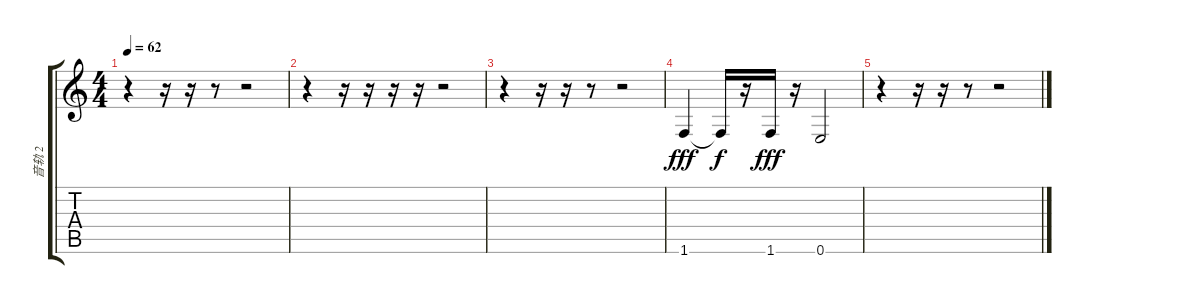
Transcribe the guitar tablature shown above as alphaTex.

\track ("音轨 2" "音轨 2") {instrument electricbassfinger}
\staff {score tabs}
\tuning (E4 B3 G3 D3 A2 E2) {hide}
\ts (4 4)
\tempo 62
\clef g2
\ks c
r.4{dy fff} r.16 r.16 r.8 r.2 |
r.4 r.16 r.16 r.16 r.16 r.2 |
r.4 r.16 r.16 r.8 r.2 |
1.6.4 1.6{t}.16{dy f} r.16 1.6.16{dy fff} r.16 0.6.2 |
r.4 r.16 r.16 r.8 r.2
